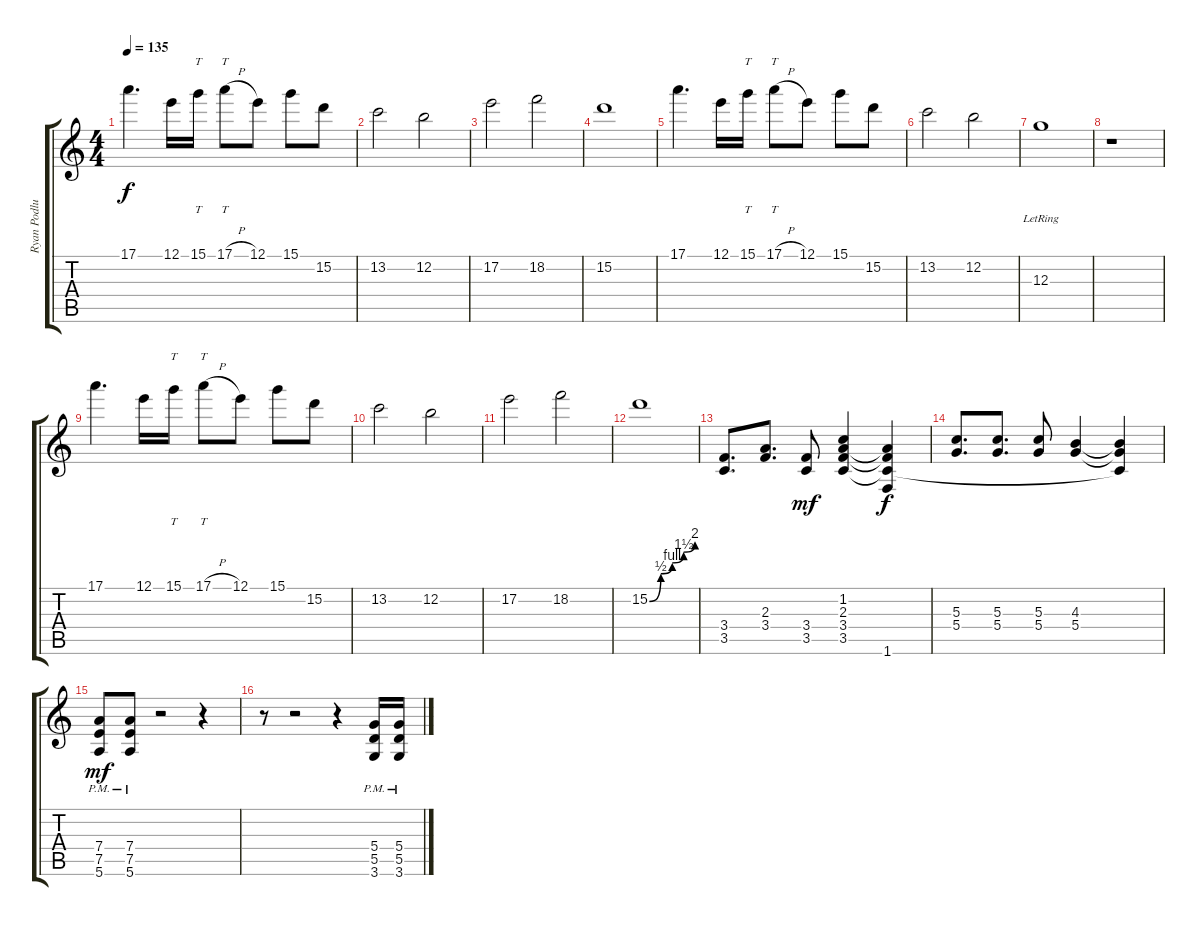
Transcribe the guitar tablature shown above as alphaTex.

\track ("Ryan Podlubny" "Ryan Podlu") {instrument distortionguitar}
\staff {score tabs}
\tuning (E4 B3 G3 D3 A2 E2) {hide}
\ts (4 4)
\tempo 135
\clef g2
\ks c
17.1.4{d dy f} 12.1.16 15.1.16{tt} 17.1{h}.8{tt} 12.1.8 15.1.8 15.2.8 |
13.2.2 12.2.2 |
17.2.2 18.2.2 |
15.2.1 |
17.1.4{d} 12.1.16 15.1.16{tt} 17.1{h}.8{tt} 12.1.8 15.1.8 15.2.8 |
13.2.2 12.2.2 |
12.3{lr}.1 |
r.1 |
17.1.4{d} 12.1.16 15.1.16{tt} 17.1{h}.8{tt} 12.1.8 15.1.8 15.2.8 |
13.2.2 12.2.2 |
17.2.2 18.2.2 |
15.2{be (custom 0 0 15 2 30 4 45 6 60 8)}.1 |
(3.4 3.5).8{d} (2.3 3.4).8{d} (3.4 3.5).8{dy mf} (1.2 2.3 3.4 3.5).4 (2.3{t} 3.4{t} 3.5{t} 1.6).4{dy f} |
(5.3 5.4).8{d} (5.3 5.4).8{d} (5.3 5.4).8 (4.3 5.4).4 (4.3{t} 5.4{t} 3.5{t}).4 |
(7.4{pm} 7.5{pm} 5.6{pm}).8{dy mf} (7.4{pm} 7.5{pm} 5.6{pm}).8 r.2 r.4 |
r.8 r.2 r.4 (5.4{pm} 5.5{pm} 3.6{pm}).16 (5.4{pm} 5.5{pm} 3.6{pm}).16
